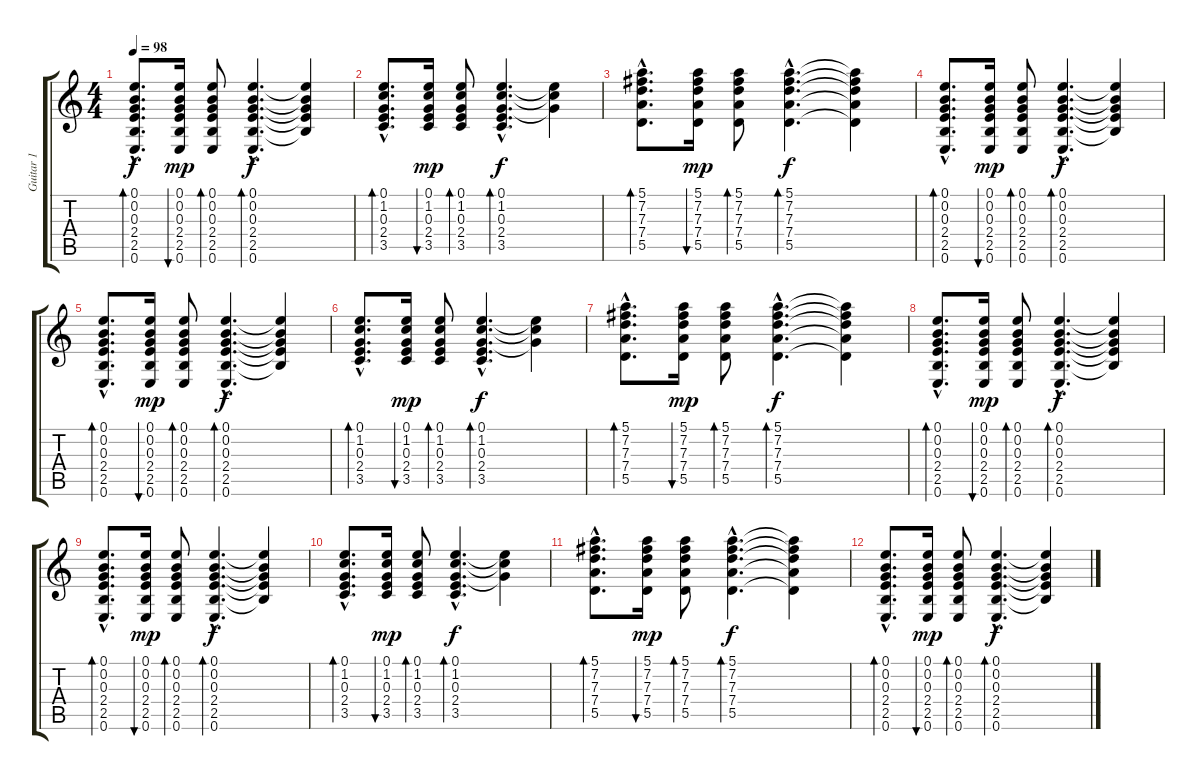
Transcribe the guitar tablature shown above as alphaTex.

\track ("Guitar 1" "Guitar 1") {instrument acousticguitarsteel}
\staff {score tabs}
\tuning (E4 B3 G3 D3 A2 E2) {hide}
\ts (4 4)
\tempo 98
\clef g2
\ks c
(0.1{hac} 0.2{hac} 0.3{hac} 2.4{hac} 2.5{hac} 0.6{hac}).8{d bd 60 dy f} (0.1 0.2 0.3 2.4 2.5 0.6).16{bu 60 dy mp} (0.1 0.2 0.3 2.4 2.5 0.6).8{bd 60} (0.1{hac} 0.2{hac} 0.3{hac} 2.4{hac} 2.5{hac} 0.6{hac}).4{d bd 60 dy f} (0.1{t} 0.2{t} 0.3{t} 2.4{t} 2.5{t}).4 |
(0.1{hac} 1.2{hac} 0.3{hac} 2.4{hac} 3.5{hac}).8{d bd 60} (0.1 1.2 0.3 2.4 3.5).16{bu 60 dy mp} (0.1 1.2 0.3 2.4 3.5).8{bd 60} (0.1{hac} 1.2{hac} 0.3{hac} 2.4{hac} 3.5{hac}).4{d bd 60 dy f} (0.1{t} 1.2{t} 0.3{t}).4 |
(5.1{hac} 7.2{hac} 7.3{hac} 7.4{hac} 5.5{hac}).8{d bd 60} (5.1 7.2 7.3 7.4 5.5).16{bu 60 dy mp} (5.1 7.2 7.3 7.4 5.5).8{bd 60} (5.1{hac} 7.2{hac} 7.3{hac} 7.4{hac} 5.5{hac}).4{d bd 60 dy f} (5.1{t} 7.2{t} 7.3{t} 7.4{t} 5.5{t}).4 |
(0.1{hac} 0.2{hac} 0.3{hac} 2.4{hac} 2.5{hac} 0.6{hac}).8{d bd 60} (0.1 0.2 0.3 2.4 2.5 0.6).16{bu 60 dy mp} (0.1 0.2 0.3 2.4 2.5 0.6).8{bd 60} (0.1{hac} 0.2{hac} 0.3{hac} 2.4{hac} 2.5{hac} 0.6{hac}).4{d bd 60 dy f} (0.1{t} 0.2{t} 0.3{t} 2.4{t} 2.5{t}).4 |
(0.1{hac} 0.2{hac} 0.3{hac} 2.4{hac} 2.5{hac} 0.6{hac}).8{d bd 60} (0.1 0.2 0.3 2.4 2.5 0.6).16{bu 60 dy mp} (0.1 0.2 0.3 2.4 2.5 0.6).8{bd 60} (0.1{hac} 0.2{hac} 0.3{hac} 2.4{hac} 2.5{hac} 0.6{hac}).4{d bd 60 dy f} (0.1{t} 0.2{t} 0.3{t} 2.4{t} 2.5{t}).4 |
(0.1{hac} 1.2{hac} 0.3{hac} 2.4{hac} 3.5{hac}).8{d bd 60} (0.1 1.2 0.3 2.4 3.5).16{bu 60 dy mp} (0.1 1.2 0.3 2.4 3.5).8{bd 60} (0.1{hac} 1.2{hac} 0.3{hac} 2.4{hac} 3.5{hac}).4{d bd 60 dy f} (0.1{t} 1.2{t} 0.3{t}).4 |
(5.1{hac} 7.2{hac} 7.3{hac} 7.4{hac} 5.5{hac}).8{d bd 60} (5.1 7.2 7.3 7.4 5.5).16{bu 60 dy mp} (5.1 7.2 7.3 7.4 5.5).8{bd 60} (5.1{hac} 7.2{hac} 7.3{hac} 7.4{hac} 5.5{hac}).4{d bd 60 dy f} (5.1{t} 7.2{t} 7.3{t} 7.4{t} 5.5{t}).4 |
(0.1{hac} 0.2{hac} 0.3{hac} 2.4{hac} 2.5{hac} 0.6{hac}).8{d bd 60} (0.1 0.2 0.3 2.4 2.5 0.6).16{bu 60 dy mp} (0.1 0.2 0.3 2.4 2.5 0.6).8{bd 60} (0.1{hac} 0.2{hac} 0.3{hac} 2.4{hac} 2.5{hac} 0.6{hac}).4{d bd 60 dy f} (0.1{t} 0.2{t} 0.3{t} 2.4{t} 2.5{t}).4 |
(0.1{hac} 0.2{hac} 0.3{hac} 2.4{hac} 2.5{hac} 0.6{hac}).8{d bd 60} (0.1 0.2 0.3 2.4 2.5 0.6).16{bu 60 dy mp} (0.1 0.2 0.3 2.4 2.5 0.6).8{bd 60} (0.1{hac} 0.2{hac} 0.3{hac} 2.4{hac} 2.5{hac} 0.6{hac}).4{d bd 60 dy f} (0.1{t} 0.2{t} 0.3{t} 2.4{t} 2.5{t}).4 |
(0.1{hac} 1.2{hac} 0.3{hac} 2.4{hac} 3.5{hac}).8{d bd 60} (0.1 1.2 0.3 2.4 3.5).16{bu 60 dy mp} (0.1 1.2 0.3 2.4 3.5).8{bd 60} (0.1{hac} 1.2{hac} 0.3{hac} 2.4{hac} 3.5{hac}).4{d bd 60 dy f} (0.1{t} 1.2{t} 0.3{t}).4 |
(5.1{hac} 7.2{hac} 7.3{hac} 7.4{hac} 5.5{hac}).8{d bd 60} (5.1 7.2 7.3 7.4 5.5).16{bu 60 dy mp} (5.1 7.2 7.3 7.4 5.5).8{bd 60} (5.1{hac} 7.2{hac} 7.3{hac} 7.4{hac} 5.5{hac}).4{d bd 60 dy f} (5.1{t} 7.2{t} 7.3{t} 7.4{t} 5.5{t}).4 |
(0.1{hac} 0.2{hac} 0.3{hac} 2.4{hac} 2.5{hac} 0.6{hac}).8{d bd 60} (0.1 0.2 0.3 2.4 2.5 0.6).16{bu 60 dy mp} (0.1 0.2 0.3 2.4 2.5 0.6).8{bd 60} (0.1{hac} 0.2{hac} 0.3{hac} 2.4{hac} 2.5{hac} 0.6{hac}).4{d bd 60 dy f} (0.1{t} 0.2{t} 0.3{t} 2.4{t} 2.5{t}).4
